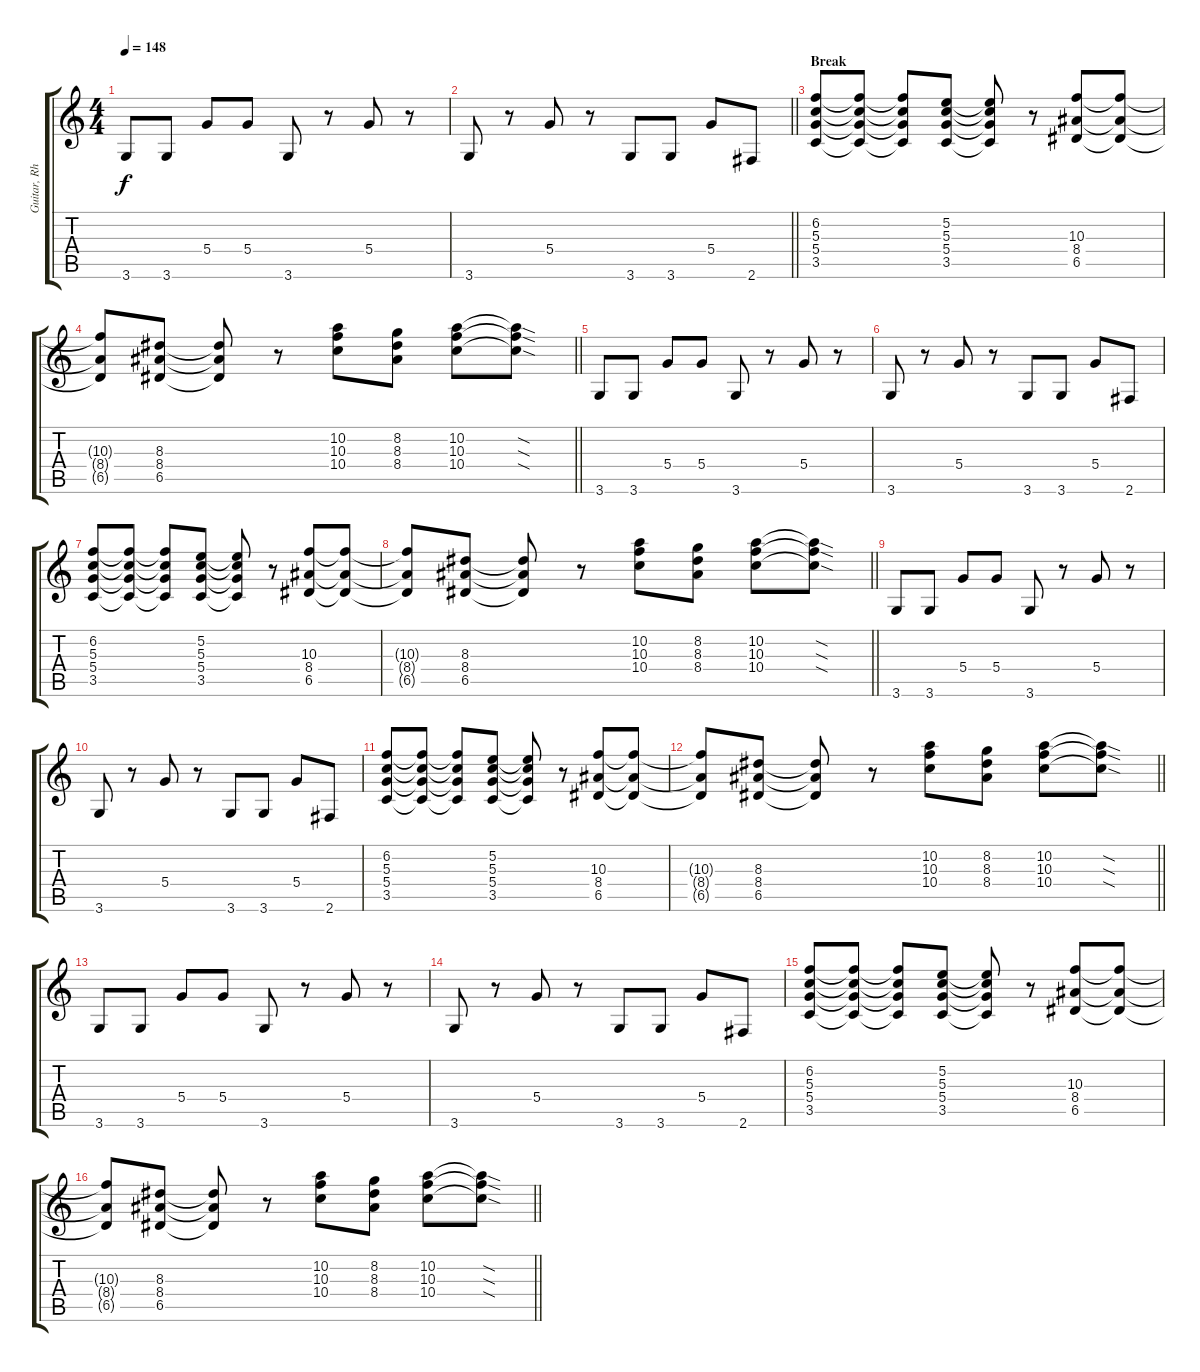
\track ("Guitar, Rhythm" "Guitar, Rh") {instrument distortionguitar}
\staff {score tabs}
\tuning (E4 B3 G3 D3 A2 E2) {hide}
\ts (4 4)
\tempo 148
\clef g2
\ks c
3.6.8{dy f} 3.6.8 5.4.8 5.4.8 3.6.8 r.8 5.4.8 r.8 |
\barLineRight lightlight
3.6.8 r.8 5.4.8 r.8 3.6.8 3.6.8 5.4.8 2.6.8 |
\section ("" "Break")
(6.2 5.3 5.4 3.5).8 (6.2{t} 5.3{t} 5.4{t} 3.5{t}).8 (6.2{t} 5.3{t} 5.4{t} 3.5{t}).8 (5.2 5.3 5.4 3.5).8 (5.2{t} 5.3{t} 5.4{t} 3.5{t}).8 r.8 (10.3 8.4 6.5).8 (10.3{t} 8.4{t} 6.5{t}).8 |
\barLineRight lightlight
(10.3{t} 8.4{t} 6.5{t}).8 (8.3 8.4 6.5).8 (8.3{t} 8.4{t} 6.5{t}).8 r.8 (10.2 10.3 10.4).8 (8.2 8.3 8.4).8 (10.2 10.3 10.4).8 (10.2{sod t} 10.3{sod t} 10.4{sod t}).8 |
3.6.8 3.6.8 5.4.8 5.4.8 3.6.8 r.8 5.4.8 r.8 |
3.6.8 r.8 5.4.8 r.8 3.6.8 3.6.8 5.4.8 2.6.8 |
(6.2 5.3 5.4 3.5).8 (6.2{t} 5.3{t} 5.4{t} 3.5{t}).8 (6.2{t} 5.3{t} 5.4{t} 3.5{t}).8 (5.2 5.3 5.4 3.5).8 (5.2{t} 5.3{t} 5.4{t} 3.5{t}).8 r.8 (10.3 8.4 6.5).8 (10.3{t} 8.4{t} 6.5{t}).8 |
\barLineRight lightlight
(10.3{t} 8.4{t} 6.5{t}).8 (8.3 8.4 6.5).8 (8.3{t} 8.4{t} 6.5{t}).8 r.8 (10.2 10.3 10.4).8 (8.2 8.3 8.4).8 (10.2 10.3 10.4).8 (10.2{sod t} 10.3{sod t} 10.4{sod t}).8 |
3.6.8 3.6.8 5.4.8 5.4.8 3.6.8 r.8 5.4.8 r.8 |
3.6.8 r.8 5.4.8 r.8 3.6.8 3.6.8 5.4.8 2.6.8 |
(6.2 5.3 5.4 3.5).8 (6.2{t} 5.3{t} 5.4{t} 3.5{t}).8 (6.2{t} 5.3{t} 5.4{t} 3.5{t}).8 (5.2 5.3 5.4 3.5).8 (5.2{t} 5.3{t} 5.4{t} 3.5{t}).8 r.8 (10.3 8.4 6.5).8 (10.3{t} 8.4{t} 6.5{t}).8 |
\barLineRight lightlight
(10.3{t} 8.4{t} 6.5{t}).8 (8.3 8.4 6.5).8 (8.3{t} 8.4{t} 6.5{t}).8 r.8 (10.2 10.3 10.4).8 (8.2 8.3 8.4).8 (10.2 10.3 10.4).8 (10.2{sod t} 10.3{sod t} 10.4{sod t}).8 |
3.6.8 3.6.8 5.4.8 5.4.8 3.6.8 r.8 5.4.8 r.8 |
3.6.8 r.8 5.4.8 r.8 3.6.8 3.6.8 5.4.8 2.6.8 |
(6.2 5.3 5.4 3.5).8 (6.2{t} 5.3{t} 5.4{t} 3.5{t}).8 (6.2{t} 5.3{t} 5.4{t} 3.5{t}).8 (5.2 5.3 5.4 3.5).8 (5.2{t} 5.3{t} 5.4{t} 3.5{t}).8 r.8 (10.3 8.4 6.5).8 (10.3{t} 8.4{t} 6.5{t}).8 |
\barLineRight lightlight
(10.3{t} 8.4{t} 6.5{t}).8 (8.3 8.4 6.5).8 (8.3{t} 8.4{t} 6.5{t}).8 r.8 (10.2 10.3 10.4).8 (8.2 8.3 8.4).8 (10.2 10.3 10.4).8 (10.2{sod t} 10.3{sod t} 10.4{sod t}).8
